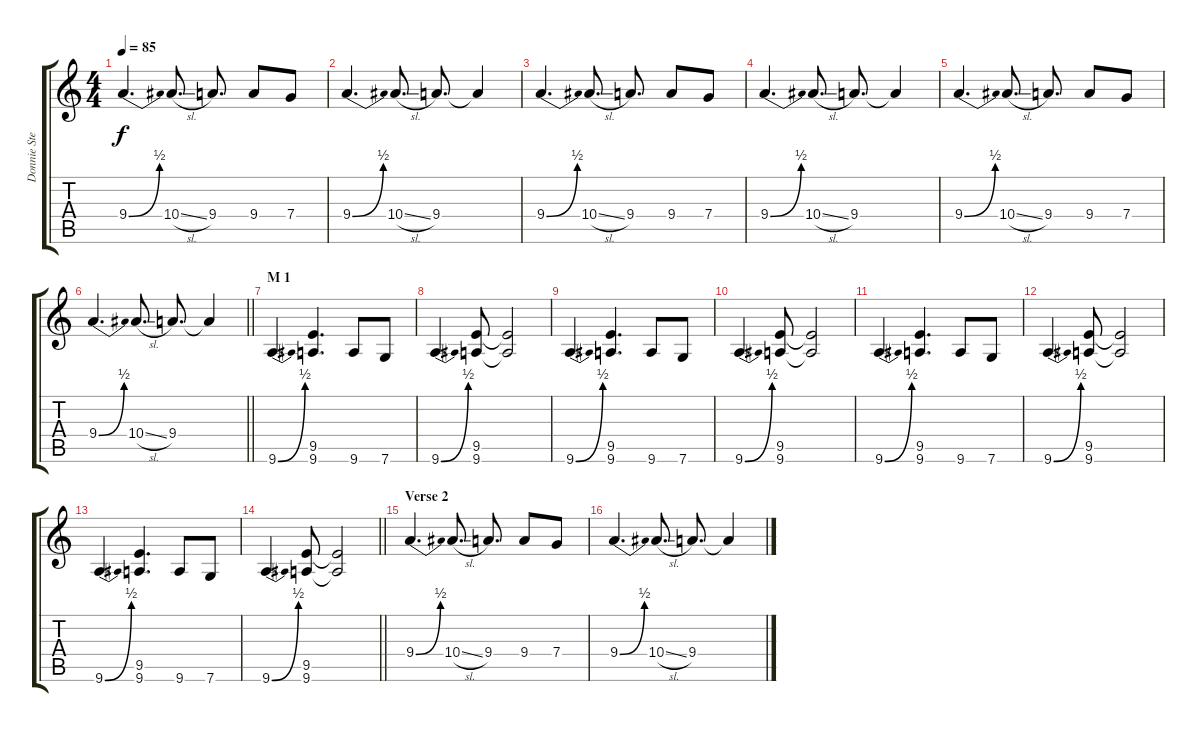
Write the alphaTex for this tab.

\track ("Donnie Steele" "Donnie Ste") {instrument distortionguitar}
\staff {score tabs}
\tuning (D4 A3 F3 C3 G2 C2) {hide}
\ts (4 4)
\tempo 85
\clef g2
\ks c
9.4{be (bend 0 0 60 2)}.4{d dy f} 10.4{sl}.8{d} 9.4.8{d} 9.4.8 7.4.8 |
9.4{be (bend 0 0 60 2)}.4{d} 10.4{sl}.8{d} 9.4.8{d} 9.4{t}.4 |
9.4{be (bend 0 0 60 2)}.4{d} 10.4{sl}.8{d} 9.4.8{d} 9.4.8 7.4.8 |
9.4{be (bend 0 0 60 2)}.4{d} 10.4{sl}.8{d} 9.4.8{d} 9.4{t}.4 |
9.4{be (bend 0 0 60 2)}.4{d} 10.4{sl}.8{d} 9.4.8{d} 9.4.8 7.4.8 |
\barLineRight lightlight
9.4{be (bend 0 0 60 2)}.4{d} 10.4{sl}.8{d} 9.4.8{d} 9.4{t}.4 |
\section ("" "M 1")
9.6{be (bend 0 0 60 2)}.4{d volume 16} (9.5 9.6).4{d} 9.6.8 7.6.8 |
9.6{be (bend 0 0 60 2)}.4{d} (9.5 9.6).8 (9.5{t} 9.6{t}).2 |
9.6{be (bend 0 0 60 2)}.4{d} (9.5 9.6).4{d} 9.6.8 7.6.8 |
9.6{be (bend 0 0 60 2)}.4{d} (9.5 9.6).8 (9.5{t} 9.6{t}).2 |
9.6{be (bend 0 0 60 2)}.4{d} (9.5 9.6).4{d} 9.6.8 7.6.8 |
9.6{be (bend 0 0 60 2)}.4{d} (9.5 9.6).8 (9.5{t} 9.6{t}).2 |
9.6{be (bend 0 0 60 2)}.4{d} (9.5 9.6).4{d} 9.6.8 7.6.8 |
\barLineRight lightlight
9.6{be (bend 0 0 60 2)}.4{d} (9.5 9.6).8 (9.5{t} 9.6{t}).2 |
\section ("" "Verse 2")
9.4{be (bend 0 0 60 2)}.4{d volume 10} 10.4{sl}.8{d} 9.4.8{d} 9.4.8 7.4.8 |
9.4{be (bend 0 0 60 2)}.4{d} 10.4{sl}.8{d} 9.4.8{d} 9.4{t}.4
